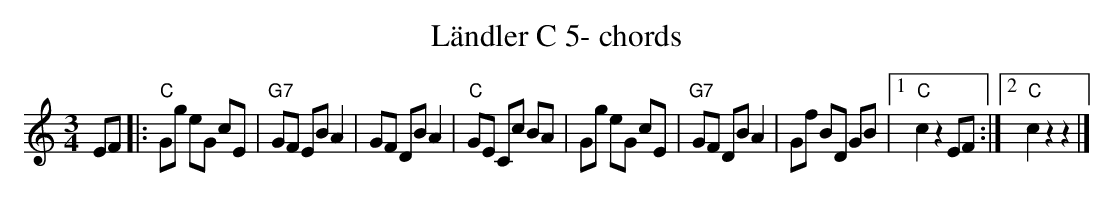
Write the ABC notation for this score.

X:1
T:Ländler C 5- chords
M:3/4
L:1/8
K:Cmaj%%MIDI gchordon
EF |: "C"Gg eG cE | "G7"GF EB A2 | GF DB A2 | "C"GE Cc BA |\
Gg eG cE | "G7"GF DB A2 | Gf BD GB |1 "C"c2z2EF :|2 "C"c2z2z2 |]
